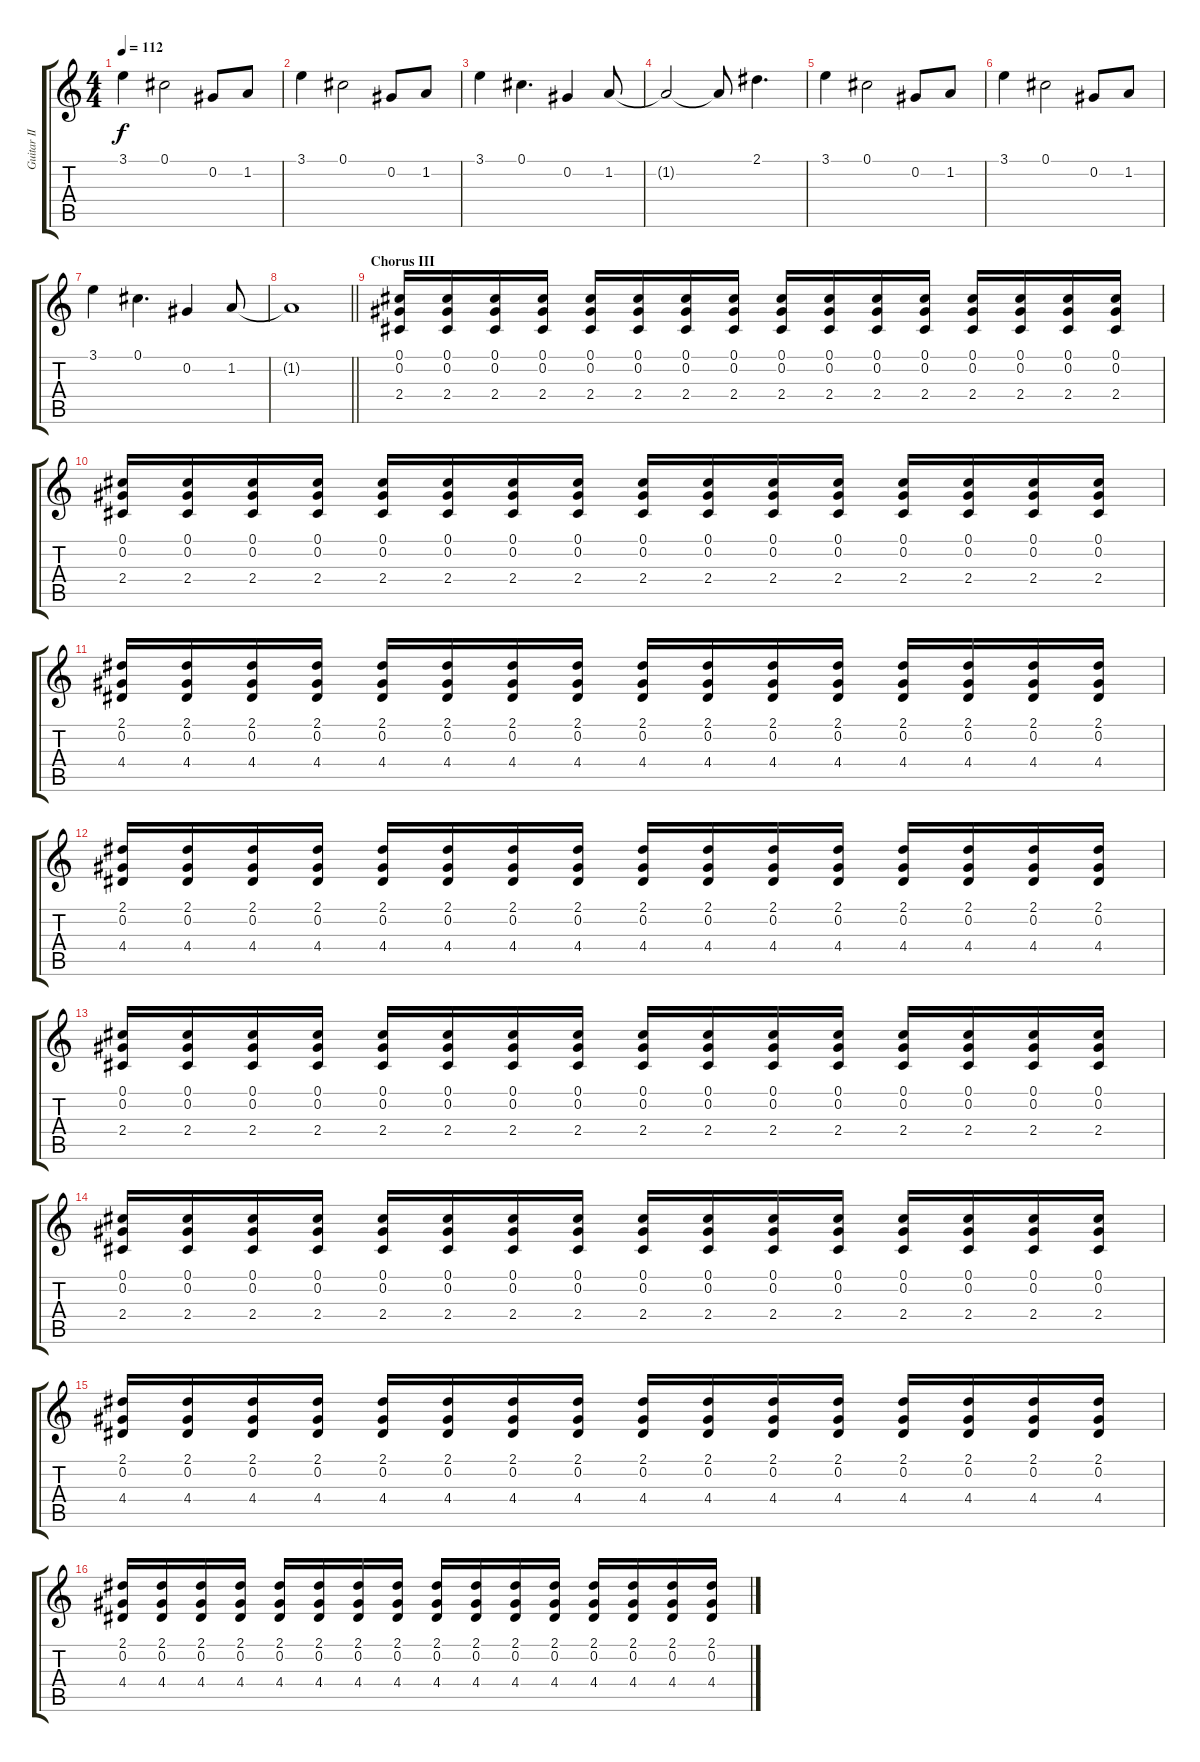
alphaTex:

\track ("Guitar II" "Guitar II") {instrument overdrivenguitar}
\staff {score tabs}
\tuning (Db4 Ab3 E3 B2 Gb2 B1) {hide}
\ts (4 4)
\tempo 112
\clef g2
\ks c
3.1.4{dy f} 0.1.2 0.2.8 1.2.8 |
3.1.4 0.1.2 0.2.8 1.2.8 |
3.1.4 0.1.4{d} 0.2.4 1.2.8 |
1.2{t}.2 1.2{t}.8 2.1.4{d} |
3.1.4 0.1.2 0.2.8 1.2.8 |
3.1.4 0.1.2 0.2.8 1.2.8 |
3.1.4 0.1.4{d} 0.2.4 1.2.8 |
\barLineRight lightlight
1.2{t}.1 |
\section ("" "Chorus III")
(0.1 0.2 2.4).16{volume 12 instrument distortionguitar} (0.1 0.2 2.4).16 (0.1 0.2 2.4).16 (0.1 0.2 2.4).16 (0.1 0.2 2.4).16 (0.1 0.2 2.4).16 (0.1 0.2 2.4).16 (0.1 0.2 2.4).16 (0.1 0.2 2.4).16 (0.1 0.2 2.4).16 (0.1 0.2 2.4).16 (0.1 0.2 2.4).16 (0.1 0.2 2.4).16 (0.1 0.2 2.4).16 (0.1 0.2 2.4).16 (0.1 0.2 2.4).16 |
(0.1 0.2 2.4).16 (0.1 0.2 2.4).16 (0.1 0.2 2.4).16 (0.1 0.2 2.4).16 (0.1 0.2 2.4).16 (0.1 0.2 2.4).16 (0.1 0.2 2.4).16 (0.1 0.2 2.4).16 (0.1 0.2 2.4).16 (0.1 0.2 2.4).16 (0.1 0.2 2.4).16 (0.1 0.2 2.4).16 (0.1 0.2 2.4).16 (0.1 0.2 2.4).16 (0.1 0.2 2.4).16 (0.1 0.2 2.4).16 |
(2.1 0.2 4.4).16 (2.1 0.2 4.4).16 (2.1 0.2 4.4).16 (2.1 0.2 4.4).16 (2.1 0.2 4.4).16 (2.1 0.2 4.4).16 (2.1 0.2 4.4).16 (2.1 0.2 4.4).16 (2.1 0.2 4.4).16 (2.1 0.2 4.4).16 (2.1 0.2 4.4).16 (2.1 0.2 4.4).16 (2.1 0.2 4.4).16 (2.1 0.2 4.4).16 (2.1 0.2 4.4).16 (2.1 0.2 4.4).16 |
(2.1 0.2 4.4).16 (2.1 0.2 4.4).16 (2.1 0.2 4.4).16 (2.1 0.2 4.4).16 (2.1 0.2 4.4).16 (2.1 0.2 4.4).16 (2.1 0.2 4.4).16 (2.1 0.2 4.4).16 (2.1 0.2 4.4).16 (2.1 0.2 4.4).16 (2.1 0.2 4.4).16 (2.1 0.2 4.4).16 (2.1 0.2 4.4).16 (2.1 0.2 4.4).16 (2.1 0.2 4.4).16 (2.1 0.2 4.4).16 |
(0.1 0.2 2.4).16 (0.1 0.2 2.4).16 (0.1 0.2 2.4).16 (0.1 0.2 2.4).16 (0.1 0.2 2.4).16 (0.1 0.2 2.4).16 (0.1 0.2 2.4).16 (0.1 0.2 2.4).16 (0.1 0.2 2.4).16 (0.1 0.2 2.4).16 (0.1 0.2 2.4).16 (0.1 0.2 2.4).16 (0.1 0.2 2.4).16 (0.1 0.2 2.4).16 (0.1 0.2 2.4).16 (0.1 0.2 2.4).16 |
(0.1 0.2 2.4).16 (0.1 0.2 2.4).16 (0.1 0.2 2.4).16 (0.1 0.2 2.4).16 (0.1 0.2 2.4).16 (0.1 0.2 2.4).16 (0.1 0.2 2.4).16 (0.1 0.2 2.4).16 (0.1 0.2 2.4).16 (0.1 0.2 2.4).16 (0.1 0.2 2.4).16 (0.1 0.2 2.4).16 (0.1 0.2 2.4).16 (0.1 0.2 2.4).16 (0.1 0.2 2.4).16 (0.1 0.2 2.4).16 |
(2.1 0.2 4.4).16 (2.1 0.2 4.4).16 (2.1 0.2 4.4).16 (2.1 0.2 4.4).16 (2.1 0.2 4.4).16 (2.1 0.2 4.4).16 (2.1 0.2 4.4).16 (2.1 0.2 4.4).16 (2.1 0.2 4.4).16 (2.1 0.2 4.4).16 (2.1 0.2 4.4).16 (2.1 0.2 4.4).16 (2.1 0.2 4.4).16 (2.1 0.2 4.4).16 (2.1 0.2 4.4).16 (2.1 0.2 4.4).16 |
(2.1 0.2 4.4).16 (2.1 0.2 4.4).16 (2.1 0.2 4.4).16 (2.1 0.2 4.4).16 (2.1 0.2 4.4).16 (2.1 0.2 4.4).16 (2.1 0.2 4.4).16 (2.1 0.2 4.4).16 (2.1 0.2 4.4).16 (2.1 0.2 4.4).16 (2.1 0.2 4.4).16 (2.1 0.2 4.4).16 (2.1 0.2 4.4).16 (2.1 0.2 4.4).16 (2.1 0.2 4.4).16 (2.1 0.2 4.4).16
